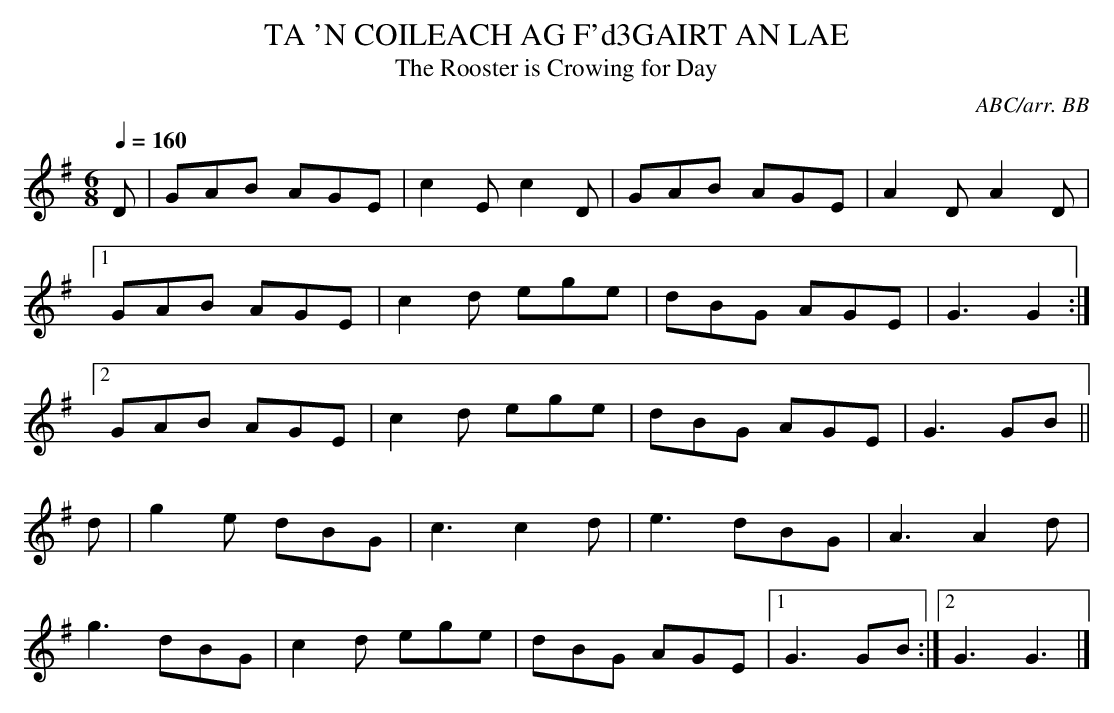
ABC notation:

X:1
T:TA 'N COILEACH AG F\'d3GAIRT AN LAE
T:The Rooster is Crowing for Day
C:ABC/arr. BB
M:6/8
L:1/8
Q:1/4=160
K:G
D|GAB AGE|c2E c2D|GAB AGE|A2D A2D|
[1 GAB AGE|c2d ege|dBG AGE|G3 G2 :|
[2 GAB AGE|c2d ege|dBG AGE|G3 GB||
d|g2e dBG|c3 c2d|e3 dBG|A3 A2d|
g3 dBG|c2d ege|dBG AGE|1 G3 GB :|\
[2 G3 G3|]
